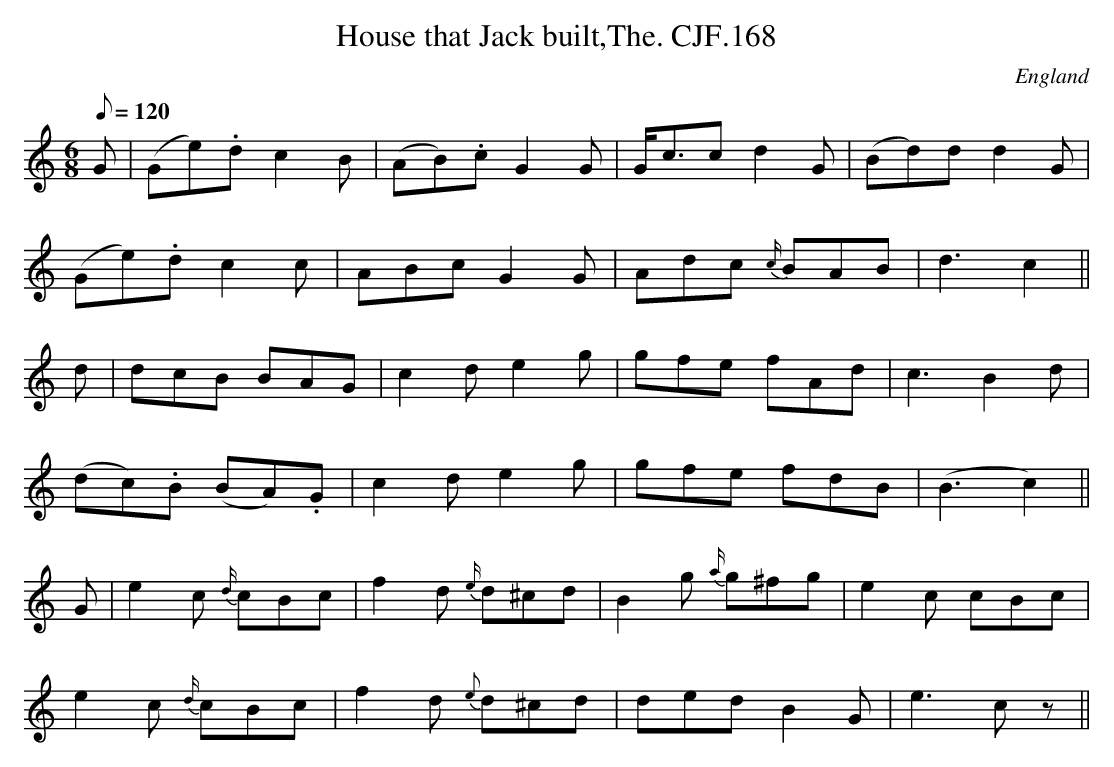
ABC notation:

X:1
T:House that Jack built,The. CJF.168
M:6/8
L:1/8
Q:120
O:England
K:C
G|(Ge).dc2B|(AB).cG2G|G<ccd2G|(Bd)dd2G|!(Ge).dc2c|ABcG2G|Adc {c/}BAB|
d3-c2||!d|dcB BAG|c2d e2g|gfe fAd|c3-B2d|!(dc).B (BA).G|c2de2g|
gfe fdB|(B3c2)||!G|e2c {d/}cBc|f2d {e/}d^cd|B2g {a/}g^fg|e2c cBc|!
e2c {d/}cBc|f2d {e}d^cd|dedB2G|e3cz||
